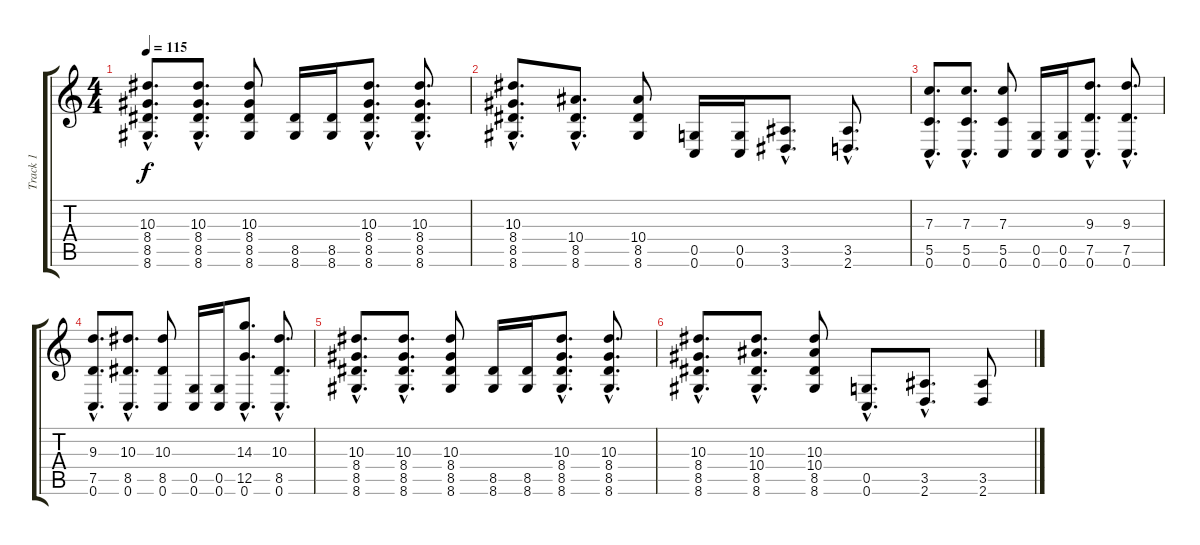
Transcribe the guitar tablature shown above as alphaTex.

\track ("Track 1" "Track 1") {instrument overdrivenguitar}
\staff {score tabs}
\tuning (D4 A3 F3 C3 G2 C2) {hide}
\ts (4 4)
\tempo 115
\clef g2
\ks c
(10.3{hac} 8.4{hac} 8.5{hac} 8.6{hac}).8{d dy f} (10.3{hac} 8.4{hac} 8.5{hac} 8.6{hac}).8{d} (10.3 8.4 8.5 8.6).8 (8.5 8.6).16 (8.5 8.6).16 (10.3{hac} 8.4{hac} 8.5{hac} 8.6{hac}).8{d} (10.3{hac} 8.4{hac} 8.5{hac} 8.6{hac}).8{d} |
(10.3{hac} 8.4{hac} 8.5{hac} 8.6{hac}).8{d} (10.4{hac} 8.5{hac} 8.6{hac}).8{d} (10.4 8.5 8.6).8 (0.5 0.6).16 (0.5 0.6).16 (3.5{hac} 3.6{hac}).8{d} (3.5{hac} 2.6{hac}).8{d} |
(7.3{hac} 5.5{hac} 0.6{hac}).8{d} (7.3{hac} 5.5{hac} 0.6{hac}).8{d} (7.3 5.5 0.6).8 (0.5 0.6).16 (0.5 0.6).16 (9.3{hac} 7.5{hac} 0.6{hac}).8{d} (9.3{hac} 7.5{hac} 0.6{hac}).8{d} |
(9.3{hac} 7.5{hac} 0.6{hac}).8{d} (10.3{hac} 8.5{hac} 0.6{hac}).8{d} (10.3 8.5 0.6).8 (0.5 0.6).16 (0.5 0.6).16 (14.3{hac} 12.5{hac} 0.6{hac}).8{d} (10.3{hac} 8.5{hac} 0.6{hac}).8{d} |
(10.3{hac} 8.4{hac} 8.5{hac} 8.6{hac}).8{d} (10.3{hac} 8.4{hac} 8.5{hac} 8.6{hac}).8{d} (10.3 8.4 8.5 8.6).8 (8.5 8.6).16 (8.5 8.6).16 (10.3{hac} 8.4{hac} 8.5{hac} 8.6{hac}).8{d} (10.3{hac} 8.4{hac} 8.5{hac} 8.6{hac}).8{d} |
(10.3{hac} 8.4{hac} 8.5{hac} 8.6{hac}).8{d} (10.3{hac} 10.4{hac} 8.5{hac} 8.6{hac}).8{d} (10.3 10.4 8.5 8.6).8 (0.5{hac} 0.6{hac}).8{d} (3.5{hac} 2.6{hac}).8{d} (3.5 2.6).8
